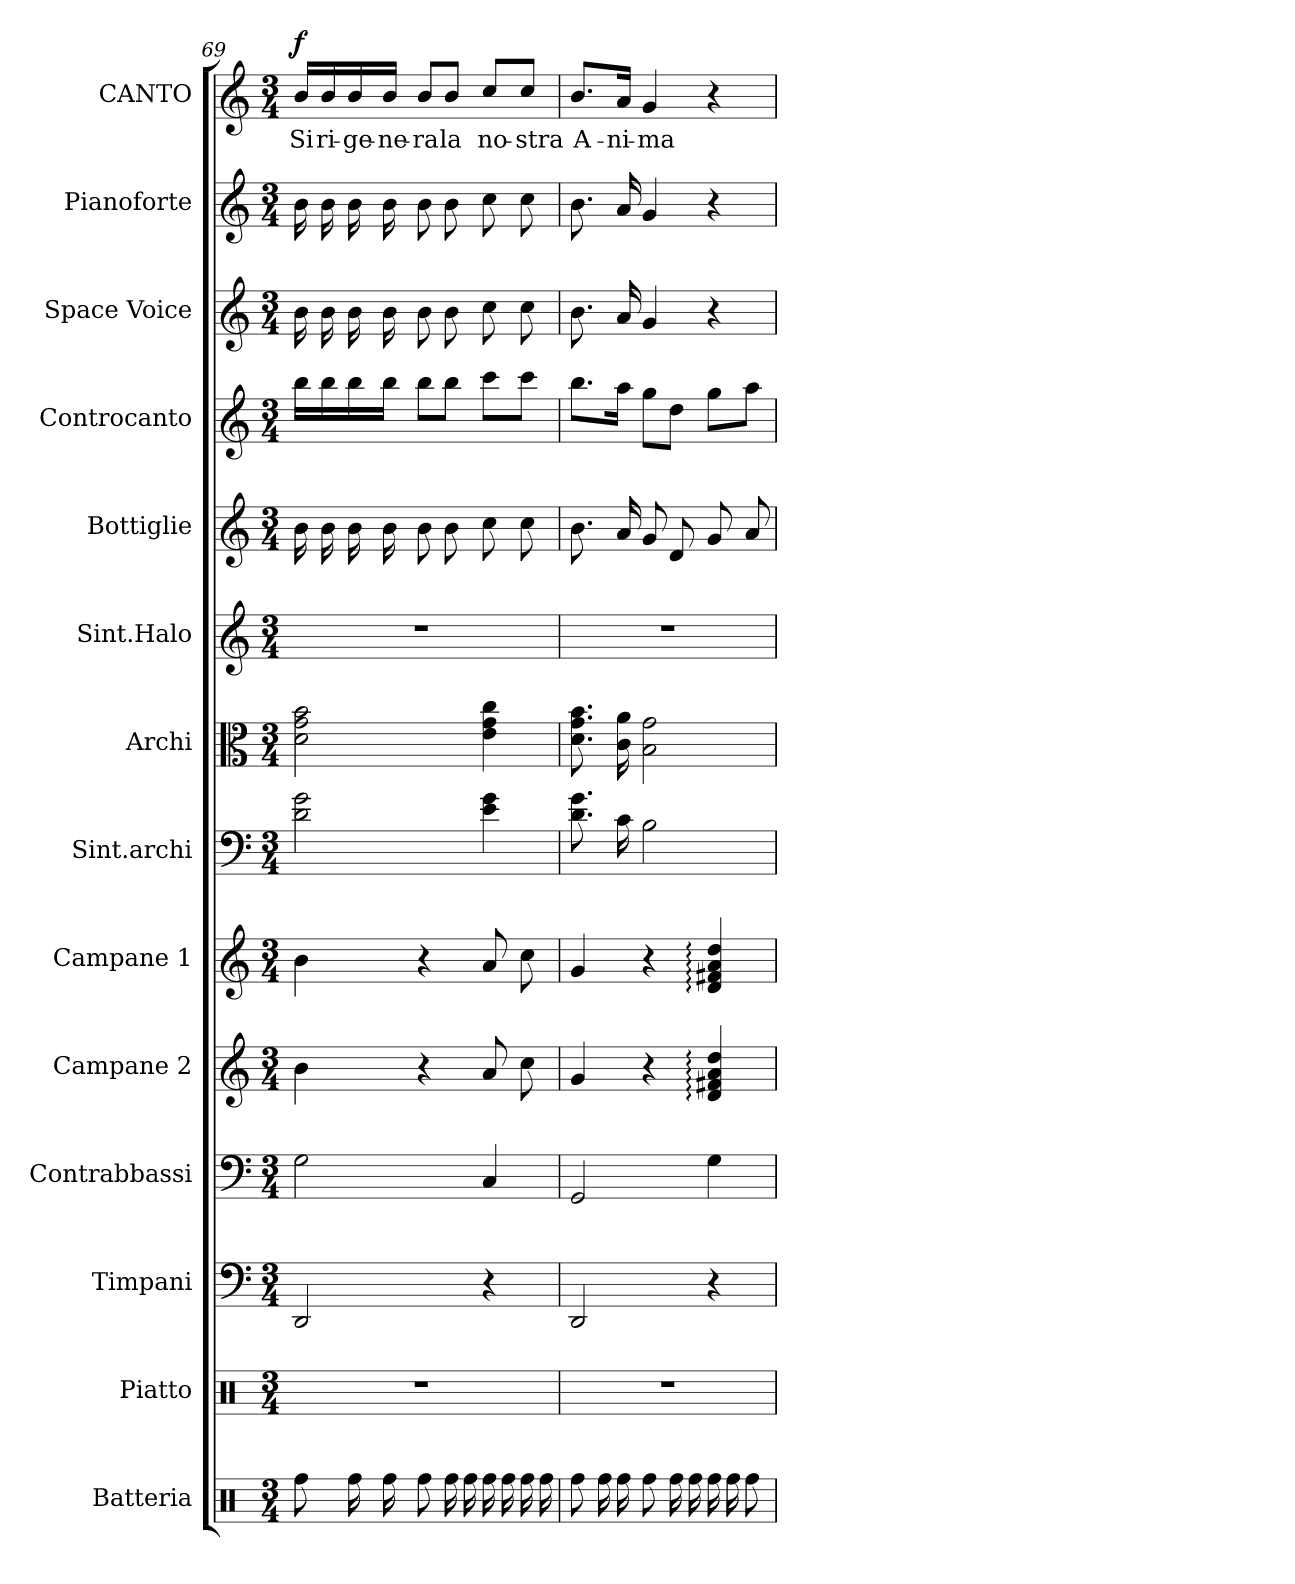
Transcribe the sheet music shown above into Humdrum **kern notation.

**kern	**kern	**kern	**kern	**kern	**kern	**kern	**kern	**kern	**kern	**kern	**kern	**kern	**kern	**text	**dynam
*part14	*part13	*part12	*part11	*part10	*part9	*part8	*part7	*part6	*part5	*part4	*part3	*part2	*part1	*part1	*part1
*staff14	*staff13	*staff12	*staff11	*staff10	*staff9	*staff8	*staff7	*staff6	*staff5	*staff4	*staff3	*staff2	*staff1	*staff1	*staff1
*I"Batteria	*I"Piatto	*I"Timpani	*I"Contrabbassi	*I"Campane 2	*I"Campane 1	*I"Sint.archi	*I"Archi	*I"Sint.Halo	*I"Bottiglie	*I"Controcanto	*I"Space Voice	*I"Pianoforte	*I"CANTO	*	*
*I'Batt	*I'Pt	*I'Timp	*I'Cb	*I'Camp	*I'Camp	*I'S.ar	*I'Ar	*I'Halo	*I'Bt	*I'c.cnt	*	*I'Pf	*	*	*
!!LO:LB:g=z
*clefX	*clefX	*clefF4	*clefF4	*clefG2	*clefG2	*clefF4	*clefC3	*clefG2	*clefG2	*clefG2	*clefG2	*clefG2	*clefG2	*	*
*	*	*	*ITrd7c12	*	*	*	*	*	*	*	*	*	*	*	*
*k[]	*k[]	*k[]	*k[]	*k[]	*k[]	*k[]	*k[]	*k[]	*k[]	*k[]	*k[]	*k[]	*k[]	*	*
*M3/4	*M3/4	*M3/4	*M3/4	*M3/4	*M3/4	*M3/4	*M3/4	*M3/4	*M3/4	*M3/4	*M3/4	*M3/4	*M3/4	*	*
=69	=69	=69	=69	=69	=69	=69	=69	=69	=69	=69	=69	=69	=69	=69	=69
!	!	!	!	!	!	!	!	!	!	!	!	!	!	!LO:LY:b:color=#FC0107	!LO:DY:b
8Rff\	2.r	2DD/	2GG\	4b\	4b\	2d\ 2g\	2d\ 2g\ 2b\	2.r	16b\	16bb\LL	16b\	16b\	16bi/LL	Si	f
!	!	!	!	!	!	!	!	!	!	!	!	!	!	!LO:LY:b:color=#FC0107	!
.	.	.	.	.	.	.	.	.	16b\	16bb\	16b\	16b\	16bi/	ri-	.
!	!	!	!	!	!	!	!	!	!	!	!	!	!	!LO:LY:b:color=#FC0107	!
16Rff\	.	.	.	.	.	.	.	.	16b\	16bb\	16b\	16b\	16bi/	-ge-	.
!	!	!	!	!	!	!	!	!	!	!	!	!	!	!LO:LY:b:color=#FC0107	!
16Rff\	.	.	.	.	.	.	.	.	16b\	16bb\JJ	16b\	16b\	16bi/JJ	-ne-	.
!	!	!	!	!	!	!	!	!	!	!	!	!	!	!LO:LY:b:color=#FC0107	!
8Rff\	.	.	.	4r	4r	.	.	.	8b\	8bb\L	8b\	8b\	8bi/L	-ra	.
!	!	!	!	!	!	!	!	!	!	!	!	!	!	!LO:LY:b:color=#FC0107	!
16Rff\	.	.	.	.	.	.	.	.	8b\	8bb\J	8b\	8b\	8bi/J	la	.
16Rff\	.	.	.	.	.	.	.	.	.	.	.	.	.	.	.
!	!	!	!	!	!	!	!	!	!	!	!	!	!	!LO:LY:b:color=#FC0107	!
16Rff\	.	4r	4CC/	8a/	8a/	4e\ 4g\	4e\ 4g\ 4cc\	.	8cc\	8ccc\L	8cc\	8cc\	8cci/L	no-	.
16Rff\	.	.	.	.	.	.	.	.	.	.	.	.	.	.	.
!	!	!	!	!	!	!	!	!	!	!	!	!	!	!LO:LY:b:color=#FC0107	!
16Rff\	.	.	.	8cc\	8cc\	.	.	.	8cc\	8ccc\J	8cc\	8cc\	8cci/J	-stra	.
16Rff\	.	.	.	.	.	.	.	.	.	.	.	.	.	.	.
=70	=70	=70	=70	=70	=70	=70	=70	=70	=70	=70	=70	=70	=70	=70	=70
!	!	!	!	!	!	!	!	!	!	!	!	!	!	!LO:LY:b:color=#FC0107	!
8Rff\	2.r	2DD/	2GGG/	4g/	4g/	8.d\ 8.g\	8.d\ 8.g\ 8.b\	2.r	8.b\	8.bb\L	8.b\	8.b\	8.bi/L	A-	.
16Rff\	.	.	.	.	.	.	.	.	.	.	.	.	.	.	.
!	!	!	!	!	!	!	!	!	!	!	!	!	!	!LO:LY:b:color=#FC0107	!
16Rff\	.	.	.	.	.	16c\	16c\ 16a\	.	16a/	16aa\Jk	16a/	16a/	16ai/Jk	-ni-	.
!	!	!	!	!	!	!	!	!	!	!	!	!	!	!LO:LY:b:color=#FC0107	!
8Rff\	.	.	.	4r	4r	2B\	2B\ 2g\	.	8g/	8gg\L	4g/	4g/	4gi/	-ma	.
16Rff\	.	.	.	.	.	.	.	.	8d/	8dd\J	.	.	.	.	.
16Rff\	.	.	.	.	.	.	.	.	.	.	.	.	.	.	.
16Rff\	.	4r	4GG\	4d/: 4f#X/: 4a/: 4dd/:	4d/: 4f#X/: 4a/: 4dd/:	.	.	.	8g/	8gg\L	4r	4r	4r	.	.
16Rff\	.	.	.	.	.	.	.	.	.	.	.	.	.	.	.
8Rff\	.	.	.	.	.	.	.	.	8a/	8aa\J	.	.	.	.	.
=	=	=	=	=	=	=	=	=	=	=	=	=	=	=	=
*-	*-	*-	*-	*-	*-	*-	*-	*-	*-	*-	*-	*-	*-	*-	*-
